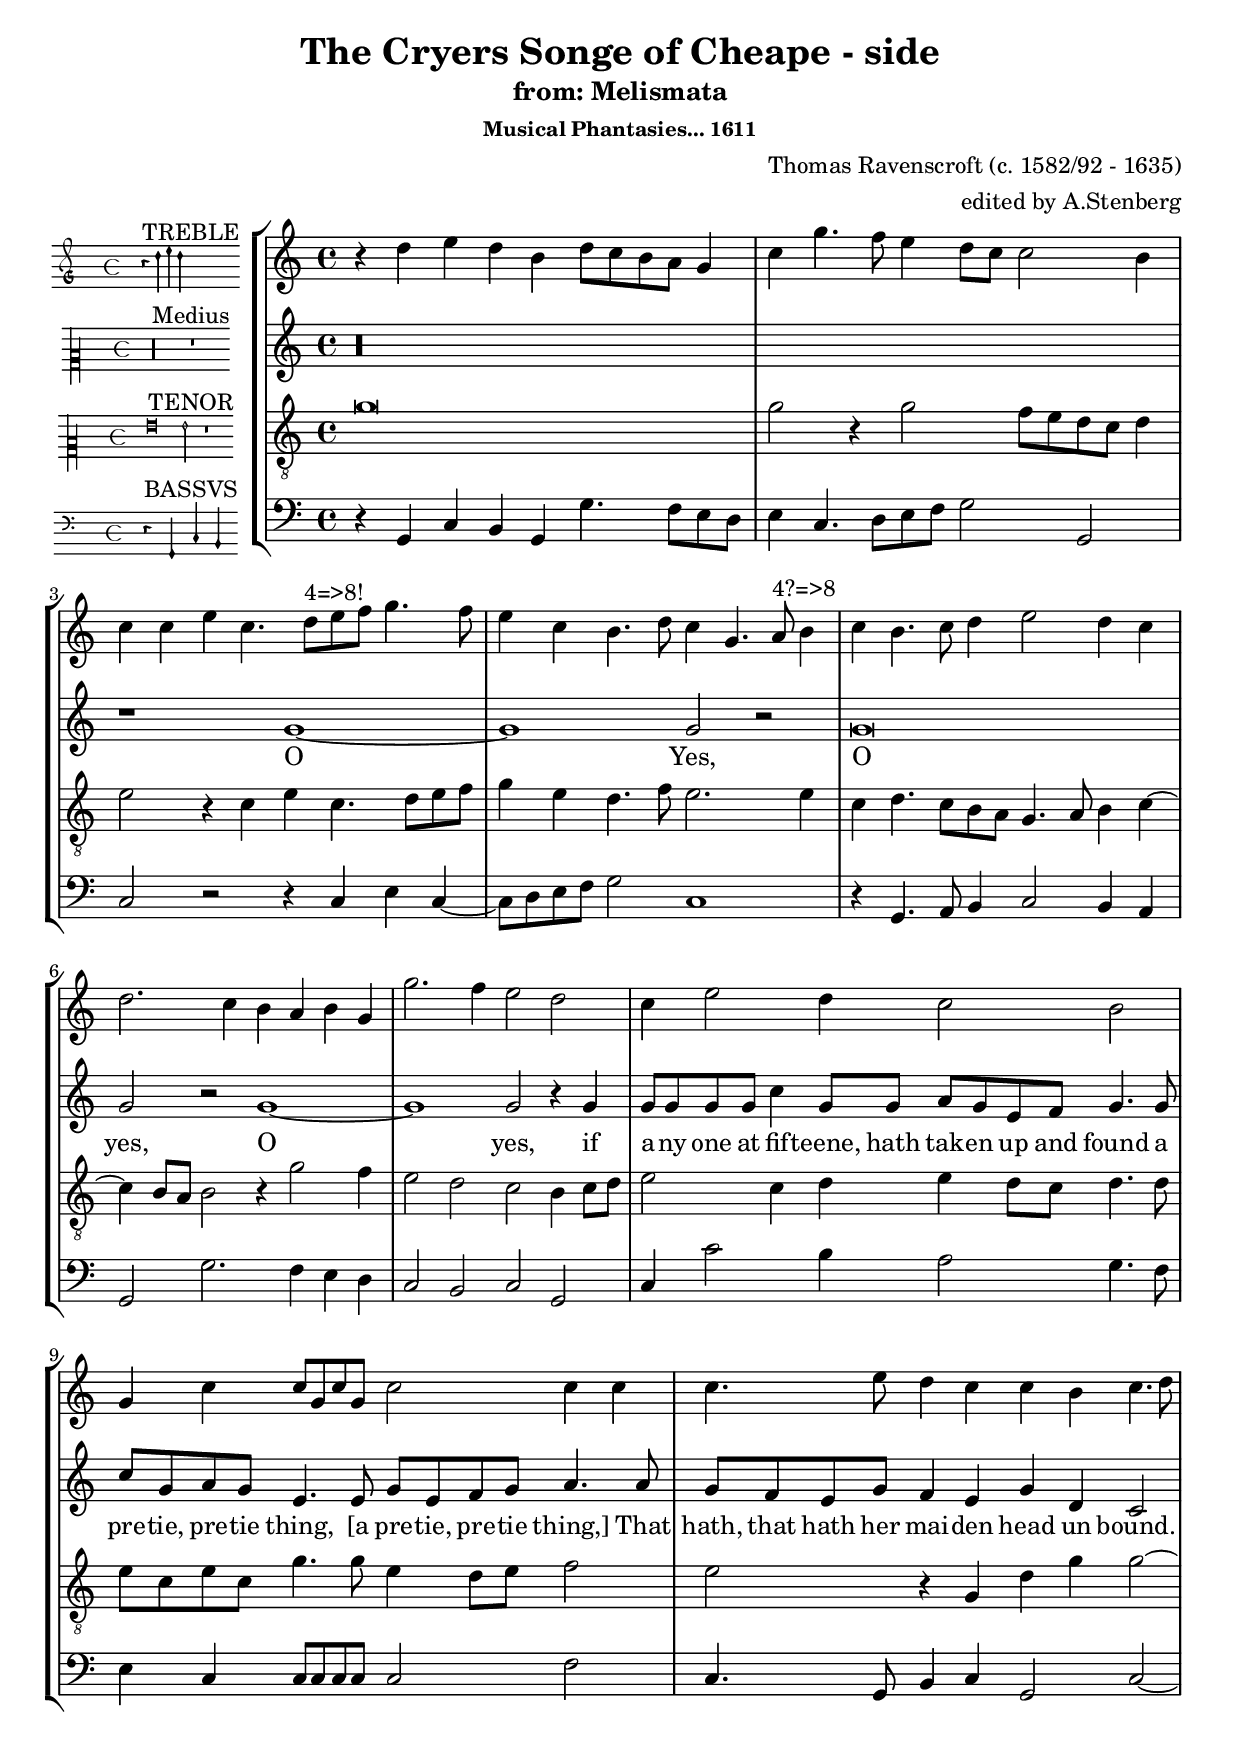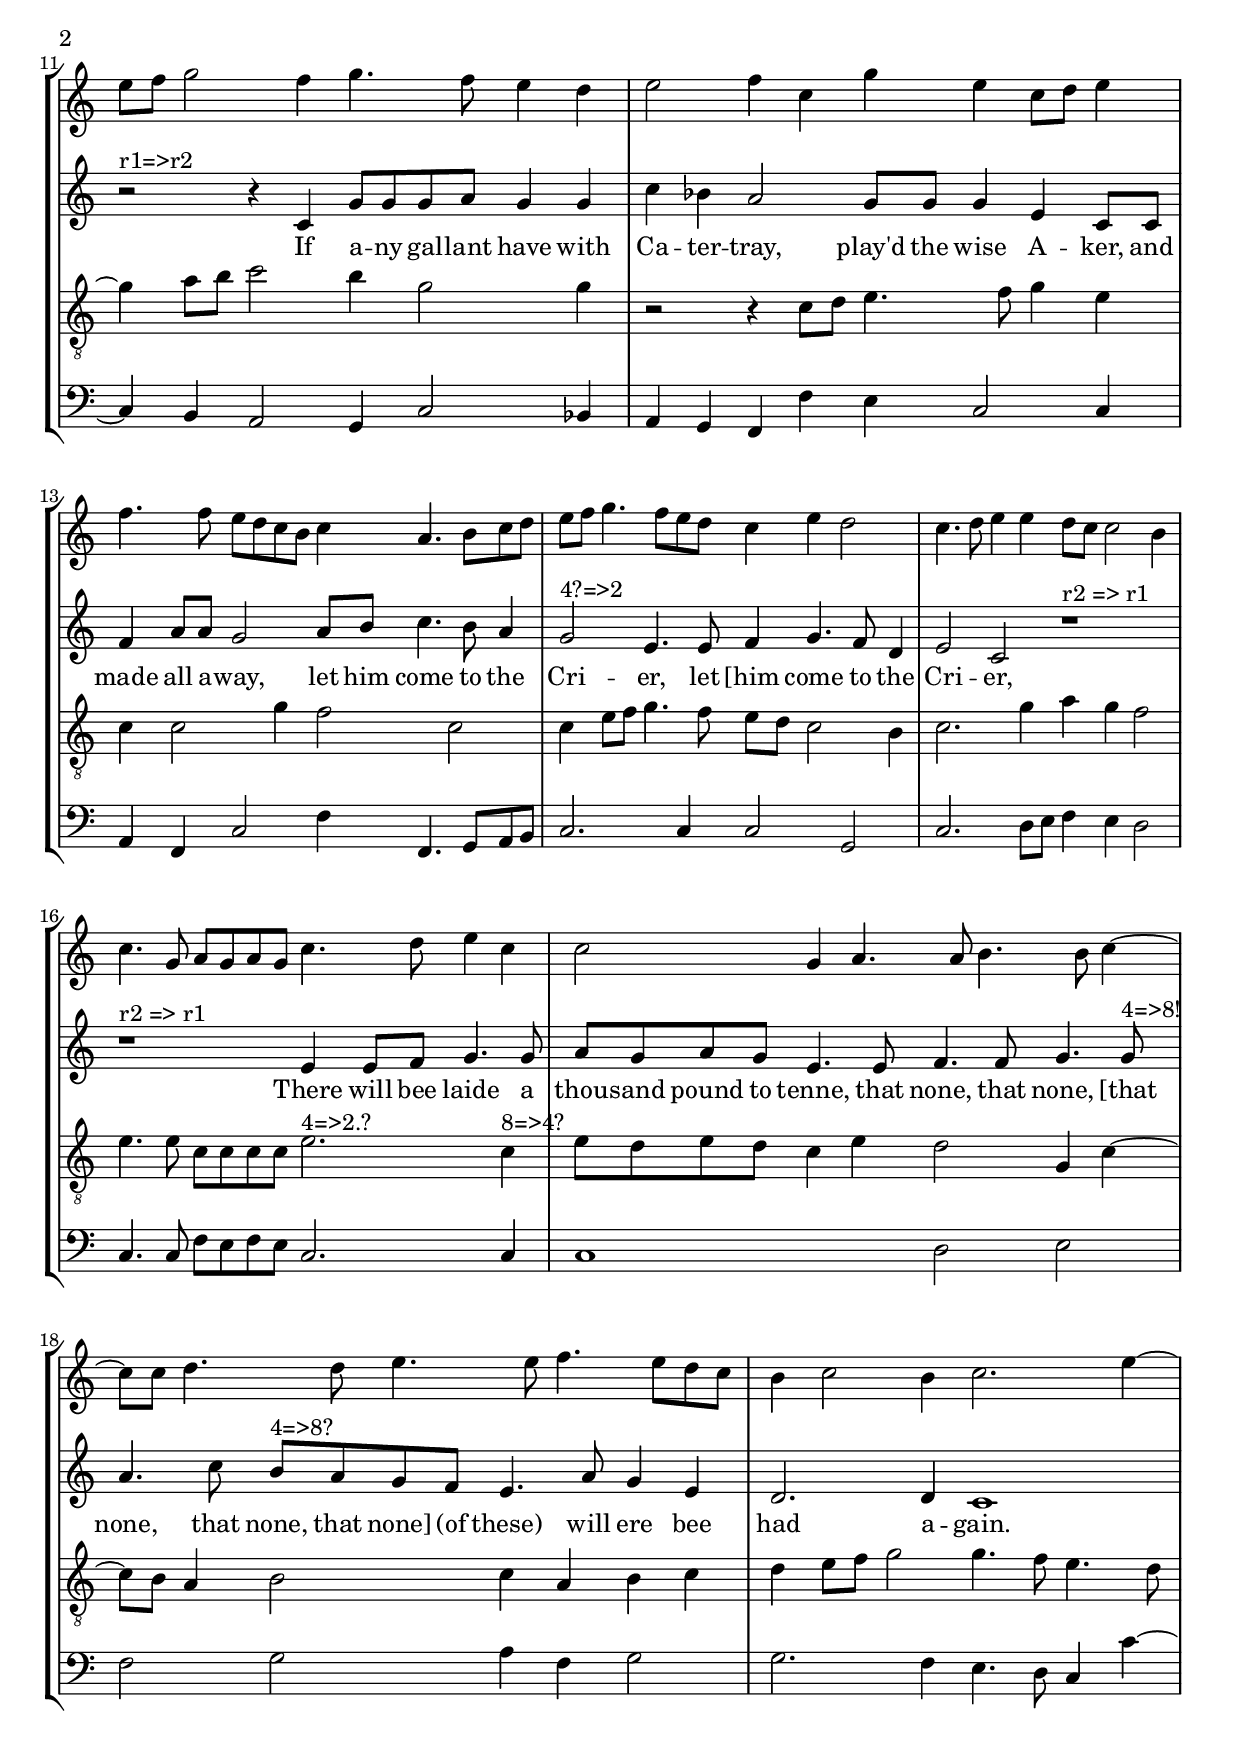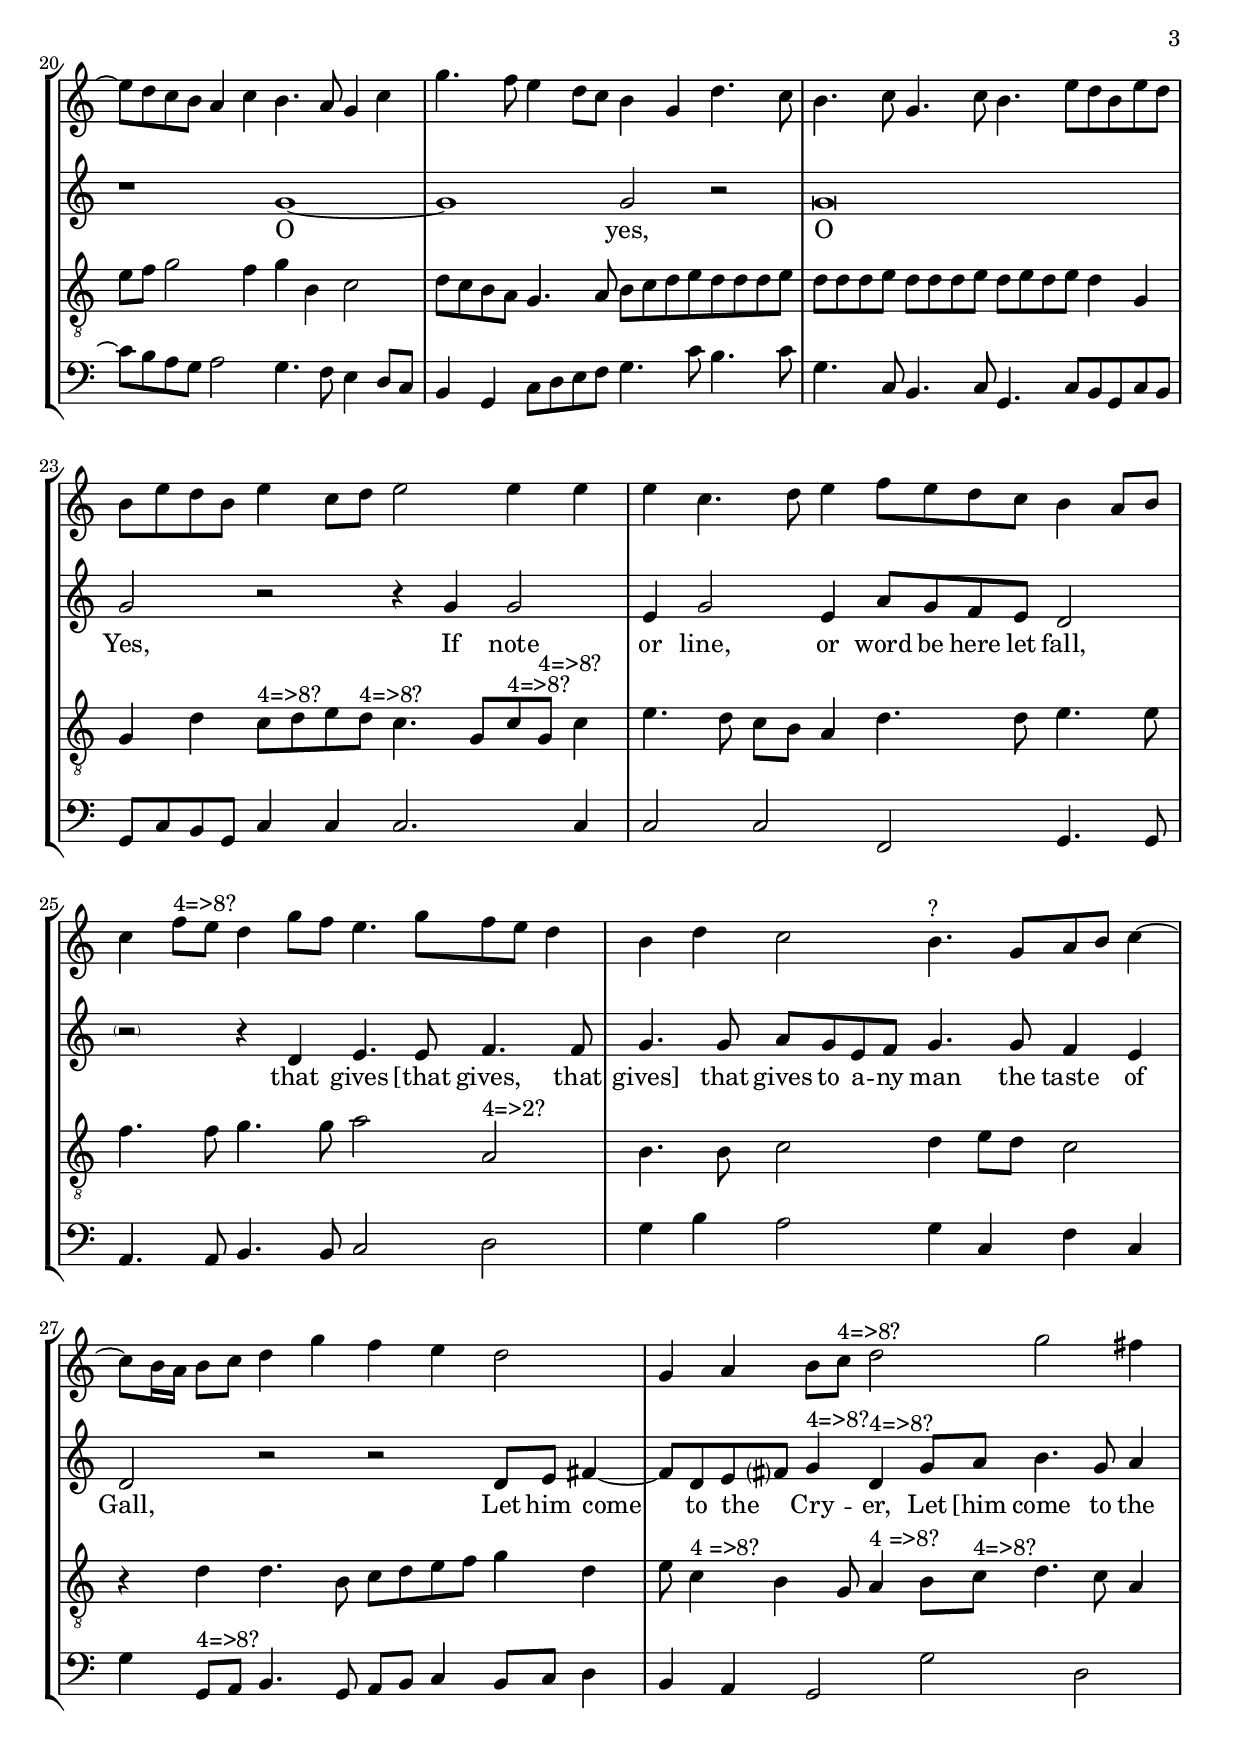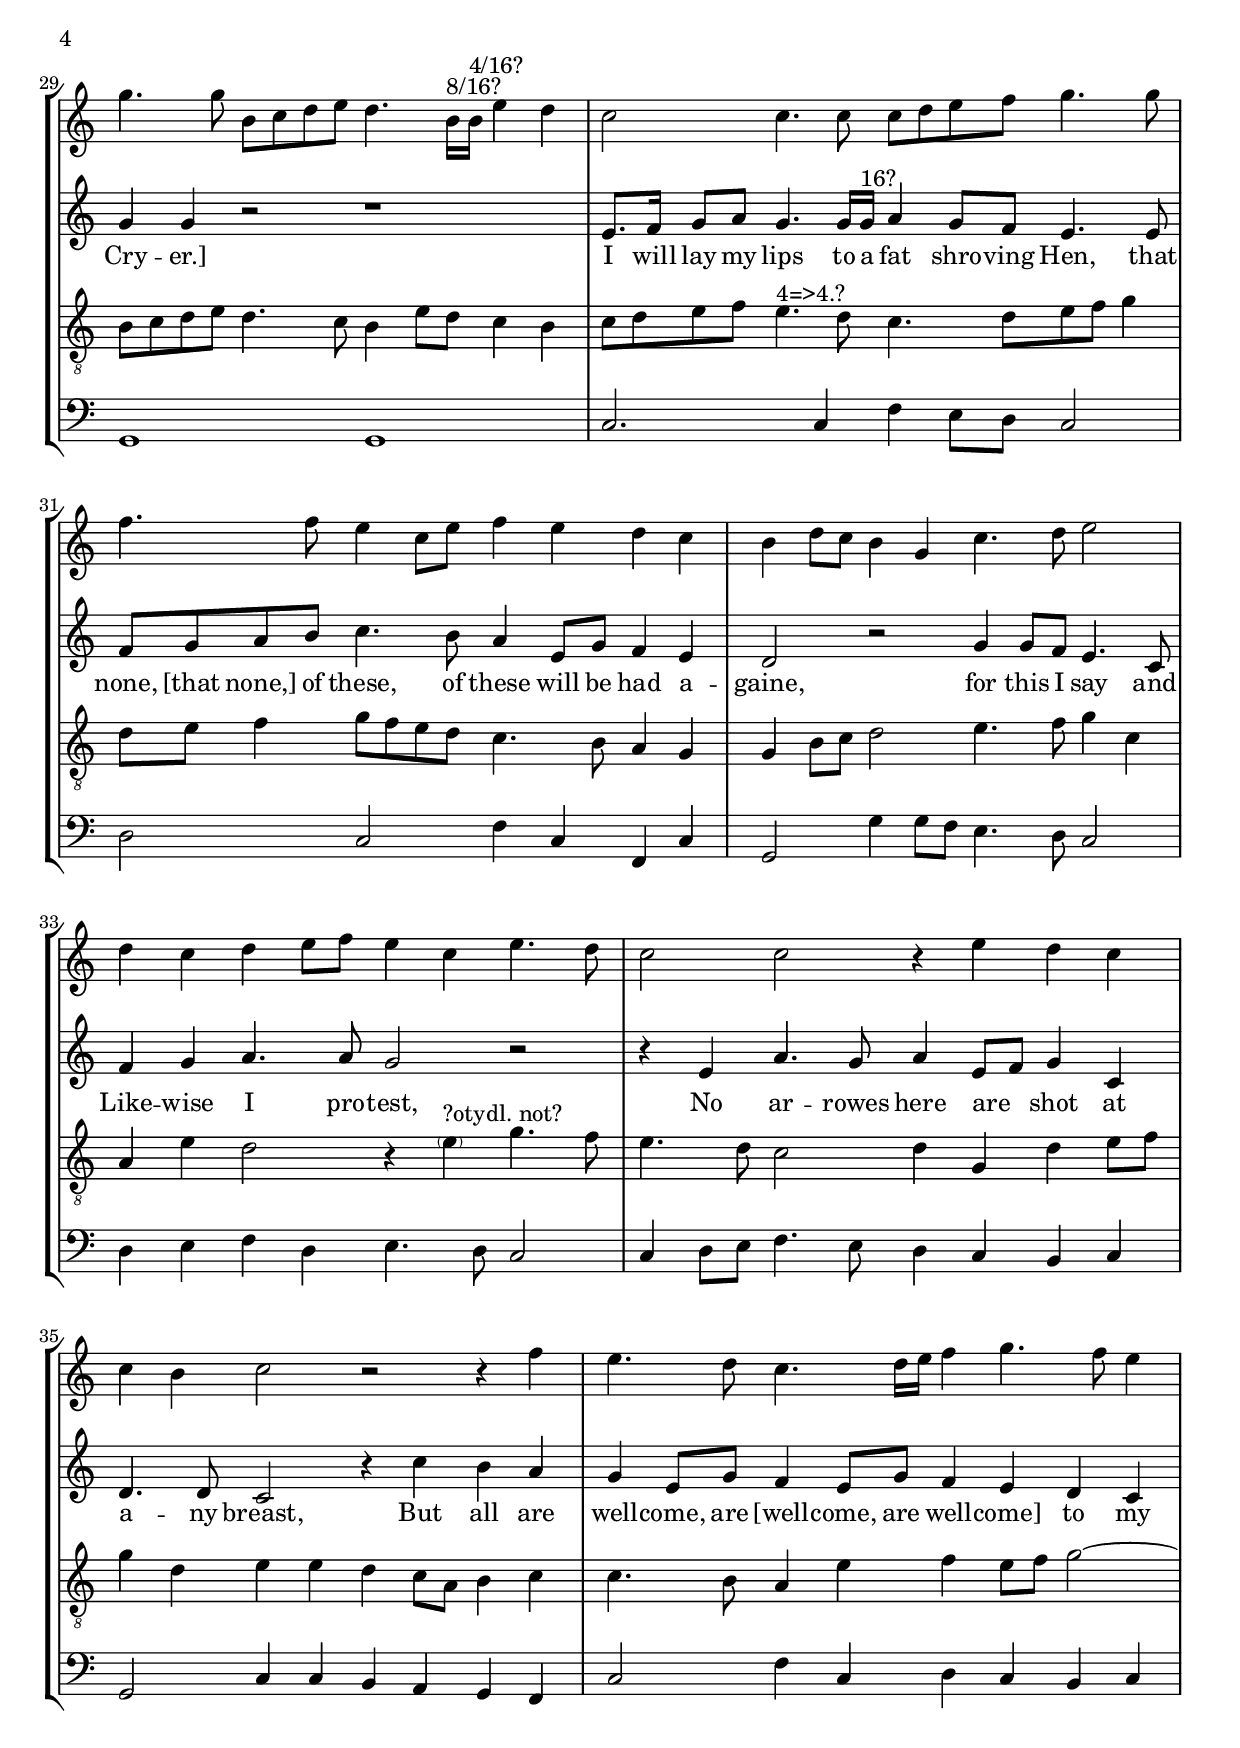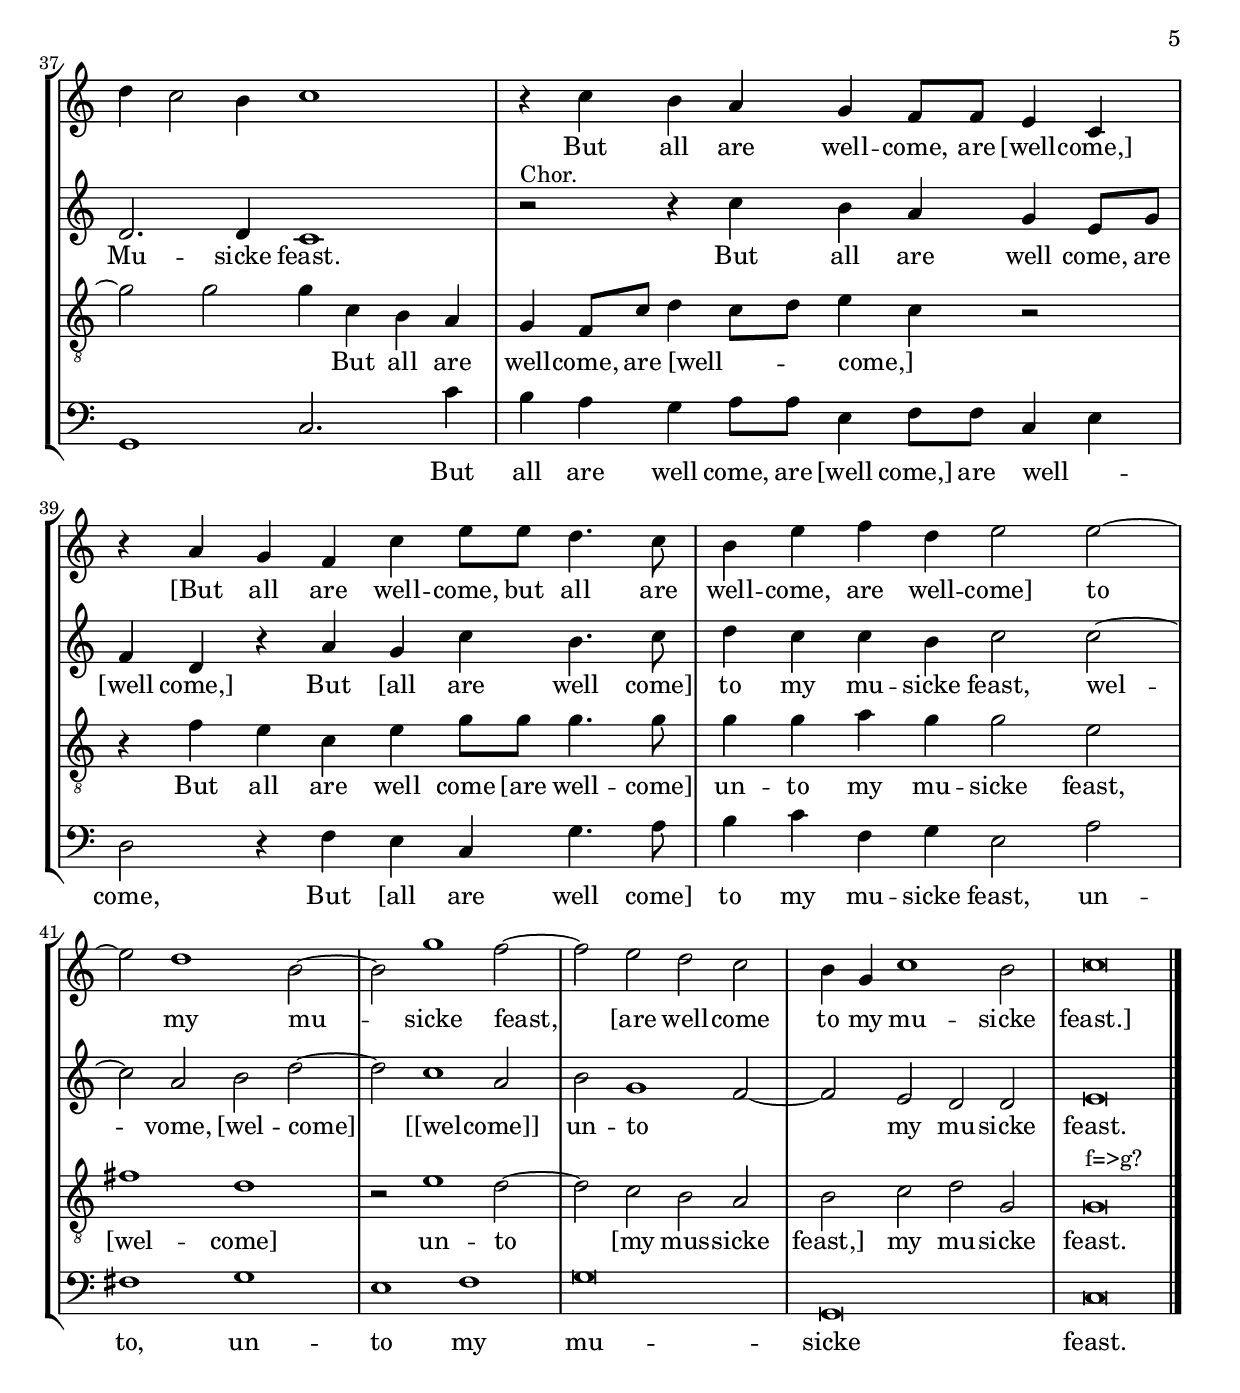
% Created on Wed Jul 13 13:18:23 EEST 2011
\version "2.17.97"

\header {
	title = "The Cryers Songe of Cheape - side" 
 subtitle = "from: Melismata" 
 subsubtitle = "Musical Phantasies... 1611" 
 	composer = "Thomas Ravenscroft (c. 1582/92 - 1635)" 
 	arranger = "edited by A.Stenberg"

}

\include "deutsch.ly"


%\showFirstLength =R\breve*12
incipitDiscantus = \markup {
  \score {
    {
%%      \set Staff.instrumentName = #"Treble "
      \override NoteHead.style = #'mensural
      \override Rest.style = #'mensural
      \override Staff.TimeSignature.style = #'mensural
      \cadenzaOn
      \clef "petrucci-g"
      \key c \major
      \time 4/4
      r4^"TREBLE" d''4  e'' d''  %two bars
      \skip 1*8 % eight bars
    }
    \layout {
      \context {
        \Voice
        \remove "Ligature_bracket_engraver"
        \consists "Mensural_ligature_engraver"
      }
      line-width = 3.5\cm
    }
  }
}

incipitAltus = \markup {
  \score {
    {
%      \set Staff.instrumentName = #"Medius "
      \override NoteHead.style = #'mensural
      \override Rest.style = #'mensural
      \override Staff.TimeSignature.style = #'mensural
      \cadenzaOn
      \clef "petrucci-c2"
      \key c \major
      \time 4/4
      r\longa^"Medius" r1       % one bar
        % two bars
      \skip 1*7 % seven bars
    }
    \layout {
      \context {
        \Voice
        \remove "Ligature_bracket_engraver"
        \consists "Mensural_ligature_engraver"
      }
      line-width = 3.5\cm
    }
  }
}

incipitTenor = \markup {
  \score {
    {
%      \set Staff.instrumentName = #"Tenor  "
      \override NoteHead.style = #'mensural
      \override Rest.style = #'mensural
      \override Staff.TimeSignature.style = #'mensural
      \cadenzaOn
      \clef "petrucci-c2"
      \key c \major
      \time 4/4

      g'\breve^"TENOR" g'2   % two bars
      r1        % one bar
     
      \skip 1   % one bar
    }
    \layout {
      \context {
        \Voice
        \remove "Ligature_bracket_engraver"
        \consists "Mensural_ligature_engraver"
      }
      line-width = 3.5\cm
    }
  }
}

incipitBassus = \markup {
  \score {
    {
%%      \set Staff.instrumentName = #"Bassus  "
      \override NoteHead.style = #'mensural
      \override Rest.style = #'mensural
      \override Staff.TimeSignature.style = #'mensural
      \cadenzaOn
      \clef "mensural-f"
      \key c \major
      \time 4/4
      % incipit
      r4^"BASSVS" g,4 c h,
    }
    \layout {
      \context {
        \Voice
        \remove "Ligature_bracket_engraver"
        \consists "Mensural_ligature_engraver"
      }
      line-width = 3.5\cm
    }
  }
}

staffSoprano = \new Staff {
	\time 4/4
	\set Score.measureLength = #(ly:make-moment 4/2)
	\set Staff.instrumentName = \incipitDiscantus

	\key c \major
	\clef treble
	\set Score.tempoHideNote = ##t
	\tempo 2=84
	\relative c'' { 	
		\context Voice = "melodySop" {
			\dynamicUp
	\set Staff.midiInstrument = "flute"
 % Type notes here
        | \melisma
%        s\breve*7
	r4 d4 e4 d4 h4 d8 c8 h8 a8 g4 |
	c4 g'4. f8 e4 d8 c8 c2 h4 |
	c4 c e c4. d8^"4=>8!" e8 f8 g4. f8 |
	e4 c4 h4. d8 c4 g4. a8^"4?=>8" h4 |
	c4 h4. c8 d4 e2 d4 c |
	d2. c4 h4 a4 h4 g4 |
	g'2. f4 e2 d2 |
	c4 e2 d4 c2 h2 |
	g4 c4 c8 g8 c8 g8 c2 c4 c4 |
	c4. e8 d4 c4 c4 h4 c4. d8 |
	e8 f g2 f4 g4. f8 e4 d4 |
	e2 f4 c4 g'4 e4 c8 d8 e4 |
	f4. f8 e8 d c h c4 a4. h8 c d |
	e8 f8 g4. f8 e8 d8 c4 e4 d2 |
	c4. d8 e4 e4 d8 c8 c2 h4 |
	c4. g8 a8 g8 a8 g8 c4. d8 e4 c4 |
	c2 g4 a4. a8 h4. h8 c4~ |
	c8 c8 d4. d8 e4. e8 f4. e8 d8 c8 |
	h4 c2 h4 c2. e4~ |
	e8 d c h a4 c4 h4. a8 g4 c4 |
	g'4. f8 e4 d8 c h4 g4 d'4. c8 |
	h4. c8 g4. c8 h4. e8 d8 h8 e8 d8 |
	h8 e8 d8 h8 e4 c8 d8 e2 e4 e4 |
	e4 c4. d8 e4 f8 e8 d8 c8 h4 a8 h8 | %trubel i forts	
	c4 f8^"4=>8?" e d4 g8 f e4. g8 f8 e8 d4 | 
	h4 d4 c2 h4.^"?" g8 a8 h8 c4~ |
	c8 h16 a16 h8 c  d4 g f4 e4 d2 |
	g,4 a4 h8 c^"4=>8?" d2 g2 fis4 |
	g4. g8 h,8 c8 d8 e8 d4. h16^"8/16?" h^"4/16?" e4 d |
	c2 c4. c8 c8 d8 e8 f8 g4. g8 |
	f4. f8 e4 c8 e8 f4 e d c |
	h4 d8 c h4 g c4. d8 e2 |
	d4 c d4 e8 f e4 c e4. d8 |
        c2 c2 r4 e4 d c |
        c4 h c2 r2 r4 f4 |
        e4. d8 c4. d16 e f4 g4. f8 e4 | 
        d4 c2 h4 c1 \melismaEnd |
        r4 	\set Staff.midiInstrument = "choir aahs"c4 h4 a4 g4 f8 f8 e4 c4 |
        r4 a'4 g4 f4 c' e8 e d4. c8 |
        h4 e f4  d4  e2 e2~ |
        e2 d1 h2~ |
        h2 g'1 f2~ |
        f2 e d c |
        h4 g c1 h2 |
	c\breve  |
		}

	\bar "|."
	}

}
verseS= \lyricmode {
	
	But all are well -- come, 
	are "[well"  -- "come,]" 
	"[But" all are well -- come, but all are well -- come, are well -- "come]" 
	to my mu -- sicke feast,
	"[are" well -- come to  my mu -- sicke "feast.]"
}
staffAlto = \new Staff {
	\set Staff.instrumentName = \incipitAltus
	\set Staff.midiInstrument = "choir aahs"
	\key c \major
	\clef treble
	\relative c' { 	
		\context Voice = "melodyAlt" {
			\dynamicUp		
 % Type notes here 
  |
%  s\breve
  r\longa |
  r1 g'1~ |
  g1 g2 r2 |
  g\breve |
  g2 r2 g1~ |
  g1 g2 r4 g4 |
  g8 g8 g8 g8 c4 g8 g8 a8 g8 e8 f8 g4. g8 |
  c8 g8 a g8 e4. e8 g8 e8 f8 g8 a4. a8 |
  g8 f8 e8 g8 f4 e4 g4 d4 c2   |
  r2^"r1=>r2" r4 c4 g'8 g8 g8 a8 g4  g4 |
  c4 b a2 g8 g8 g4 e4 c8 c8 |
  f4 a8 a8 g2 a8 h8 c4. h8  a4 |
  g2^"4?=>2" e4. e8 f4 g4. f8 d4 |
  e2 c2 r1^"r2 => r1" |
  r1^"r2 => r1" e4 e8 f8 g4. g8 |
  a8 g8 a8 g8 e4. e8 f4. f8 g4. g8^"4=>8!"
  a4. c8 h8^"4=>8?" a8 g8 f8 e4. a8 g4 e4 |
  d2. d4 c1 |
  r1 g'~ |
  g1 g2 r2 |
  g\breve  |
  g2 r2 r4 g4 g2 |
  e4 g2 e4 a8 g8 f8 e8 d2 |%trubel i forts
  \parenthesize r2 r4 d4 e4. e8 f4. f8 |
  g4. g8 a8 g8 e8 f8 g4. g8 f4 e |
  d2 r2 r d8 e8  fis4~ |
  fis8 d8 e8\melisma fis?8\melismaEnd g4^"4=>8?" d^"4=>8?" g8 a8 h4. g8 a4 | 
  g4 g r2 r1 |
  e8. f16 g8 a g4. g16 g16^"16?" a4 g8 f e4. e8 |
  f8 g a h c4. h8 a4 e8 g8 f4 e4 |
  d2 r2 g4 g8 f e4. c8 |
  f4 g a4. a8 g2 r2 |
  r4 e4 a4. g8 a4 e8\melisma f\melismaEnd g4 c, 
  d4. d8 c2 r4 c'4 h4 a |
  g4 e8 g f4 e8 g f4 e d c |
  d2. d4 c1 |
  r2^"Chor." r4 c'4 h4 a4 g4 e8 g8 |
  f4 d4 r4 a'4 g4 c4 h4. c8 |
  d4 c4 c4 h4 c2 c2~ |
  c2 a h2 d2~ |
  d2 c1 a2 |
  h2 g1 f2~ |
  f2 e d d |
  e\breve |
		}

	\bar "|."
	}

}
verseA= \lyricmode {
	O Yes, O yes, O yes, 
	if a -- ny one at fif -- teene, 
	hath tak -- en up and found a pre -- tie, pre -- tie thing,
	"[a" pre -- tie, pre -- tie "thing,]"
	That hath, 
	that hath her mai -- den head un bound.
	If a -- ny gal -- lant have with 
	Ca -- ter -- tray, 
	play'd the wise A -- ker,
	and made all a -- way,
	let him come to the Cri -- er,
	let "[him" come to the Cri -- er,
	There will bee laide a thou -- sand pound to tenne,
	that none, that none,
	"[that" none, that none, that "none]" (of these) will ere bee had a -- gain.
	O yes, O Yes,
	If note or line, or word be here let fall,
	that gives "[that" gives, that 
	"gives]" that gives to a -- ny man the taste of Gall,
	Let him come to the Cry -- er, Let "[him" come to the Cry -- "er.]"
	I will lay my lips to a fat shro -- ving Hen,
	that none, "[that" "none,]"
	of these, of these will be had a -- gaine,
	for this I say and Like -- wise I pro -- test,
	No ar -- rowes here are shot at a -- ny breast,
	But all are well -- come, are "[well" -- come, are well -- "come]"
	to my Mu -- sicke feast.
	But all are well come, 
	are "[well" "come,]" 
	But "[all" are well "come]" to my mu -- sicke feast,
	wel -- vome, "[wel" -- "come]" "[[wel" -- "come]]" un -- to _ my mu -- sicke feast.
}
staffTenor = \new Staff {
	\set Staff.instrumentName = \incipitTenor

	\key c \major
	\clef "G_8"
	\relative c' { 	
		\context Voice = "melodyTen" {
			\dynamicUp		
 % Type notes here
 	\set Staff.midiInstrument = "viola"
 	|\melisma
%	s\breve*7
	g'\breve |
	g2 r4 g2 f8 e8 d8 c8 d4 |
	e2 r4 c4 e4 c4. d8 e8 f8 |
	g4 e4 d4. f8 e2. e4 |
	c4 d4. c8 h8 a8 g4. a8 h4 c4~|
	c4 h8 a8 h2 r4 g'2 f4 |
	e2 d c2 h4 c8 d8 |

	e2 c4 d4 e4 d8 c8 d4. d8 |
	e8 c8 e8 c8 g'4. g8 e4 d8 e8 f2 |
	e2 r4 g,4 d'4 g4 g2~ |
	g4 a8 h c2 h4 g2 g4 |
	r2 r4 c,8 d8 e4. f8 g4 e4 |
	c4 c2 g'4 f2 c2 | 
	c4 e8 f8 g4. f8 e8 d8 c2 h4 |
	c2. g'4 a4 g4 f2 |
	e4. e8 c8 c8 c8 c8 e2.^"4=>2.?" c4^"8=>4?" |
	e8 d8 e8 d8 c4 e4 d2 g,4 c4~ | 
        c8 h8 a4 h2 c4 a4 h4 c4 |
	d4 e8 f g2 g4. f8 e4. d8 |
	e8 f8 g2 f4 g4 h,4 c2 | 
	d8 c8 h8 a8 g4. a8 h8 c8 d8 e8 d8 d8 d8 e8 |
	d8 d8 d8 e8 d8 d8 d8 e8 d8 e8  d8 e8 d4 g,4 |
	g4 d'4 c8^"4=>8?" d8 e8 d^"4=>8?" c4. g8 c8^"4=>8?" g8^"4=>8?" c4 | 
	e4. d8 c8 h8 a4 d4. d8 e4. e8 |
	f4. f8 g4. g8 a2 a,2^"4=>2?"|
	h4. h8 c2 d4 e8 d c2 |
	r4 d4 d4. h8  c8 d8 e8 f8 g4 d4 |
	e8 c4^"4 =>8?" h4 g8 a4^"4 =>8?" h8 c8^"4=>8?" d4. c8 a4 |
	h8 c8 d8 e8 d4. c8 h4 e8 d c4 h4 |
	c8 d8 e8 f8 e4.^"4=>4.?" d8 c4. d8 e8 f8 g4
	d8 e8 f4 g8 f8 e8 d c4. h8 a4 g | 
	g4 h8 c d2 e4. f8 g4 c, |
 	a4 e' d2 r4 \parenthesize e4^"?otydl. not?" g4. f8 |
 	e4. d8 c2 d4 g, d'4 e8 f |
 	g4 d e e d c8 a h4 c |
 	c4. h8 a4 e'4 f e8 f g2~ |
 	g2 g2 g4\melismaEnd \set Staff.midiInstrument = "choir aahs" c, h a |
 	g4 f8 c'8 d4 c8 d8 e4 c4 r2 |
 	r4 f4 e c e g8 g g4. g8 |
 	g4 g a g g2 e2 |
 	fis1 d |
 	r2 e1 d2~ |
 	d2 c h a |
 	h2 c d g, |
 	g\breve^"f=>g?"
		}

	\bar "|."
	}

}
verseT= \lyricmode {
	 
	But all are well -- come, 
	are "[well" -- _  _ "come,]" _
	
	But "all" are well "come" 
	"[are" well -- "come]"
	un -- to my mu -- sicke feast,
	"[wel" -- "come]" un -- to  "[my" mus -- sicke "feast,]" my mu -- sicke feast.
}
staffBass = \new Staff {
	\set Staff.instrumentName = \incipitBassus
	\key c \major
	\clef bass
	\relative c { 	
		\context Voice = "melodyBas" {
			\dynamicUp		
 % Type notes here 
	\set Staff.midiInstrument = "cello"
 	|\melisma
% 	s\breve*7
	r4 g4 c4 h4 g4 g'4. f8 e8 d8 |
	e4 c4. d8 e8 f8 g2 g,2 |
	c2 r2 r4 c4 e4 c4~|
	c8 d8 e8 f8 g2 c,1 |
	r4 g4. a8 h4 c2 h4 a4 |
	g2 g'2. f4 e4 d4 |
	c2 h2 c2 g2 |
	
	c4 c'2 h4 a2 g4. f8 |
	e4 c4 c8 c8 c8 c8 c2 f2 |
	c4. g8 h4 c4 g2 c2~ |
	c4 h4 a2 g4 c2 b4 |
	a4 g4 f4 f'4 e c2 c4 |
	a4 f4 c'2 f4 f,4. g8 a8 h8 |
	c2. c4 c2 g2 |
	c2. d8 e8 f4 e4 d2 |
	c4. c8f8 e8 f8 e8 c2. c4 |
	c1 d2 e2 |
	f2 g a4 f4 g2 |
	g2. f4 e4. d8 c4 c'4~ |
	c8 h8 a8 g8 a2 g4. f8 e4 d8 c8 | 
	h4 g4 c8 d8 e8 f8 g4. c8 h4. c8 |
	g4. c,8 h4. c8 g4. c8 h8 g8 c8 h8 |
	g8 c8 h8 g8 c4 c4 c2. c4 |
	c2 c2 f,2 g4. g8 |
	a4. a8 h4. h8 c2 d2 |
	g4 h a2 g4 c, f c |
	g'4 g,8^"4=>8?" a8 h4. g8 a8 h c4 h8 c8  d4 |
	h4 a g2 g' d2 |
	g,1 g1 |
	c2. c4 f4 e8 d c2 |
	d2 c f4 c f, c' |
	g2 g'4 g8 f e4. d8 c2 |
 	d4 e f d e4. d8 c2 |
 	c4 d8 e f4. e8 d4 c h c |
 	g2 c4 c h a g f |
 	c'2 f4 c d c h c |
 	g1 c2.\melismaEnd \set Staff.midiInstrument ="choir aahs" c'4 |
 	h4 a g a8 a e4 f8 f c4 e |
 	d2 r4 f4 e c g'4. a8 |
 	h4 c f, g e2 a2 |
 	fis1 g |
 	e1 f |
 	g\breve |
 	g,\breve |
 	c\breve ||
		}

	\bar "|."
	}

}
verseB= \lyricmode {
	 
	But all are well come, 
	are "[well" "come,]" are well -- _ come,
	But "[all" are well "come]" to my mu -- sicke feast,
	  un -- to, un -- to   my mu -- sicke feast.
}

\score {
	\new StaffGroup <<
		\staffSoprano
		\context Lyrics = "lmelodySop" \lyricmode { \lyricsto "melodySop" \verseS }
		
		\staffAlto
		\context Lyrics = "lmelodyAlt" \lyricmode { \lyricsto "melodyAlt" \verseA }
		
		\staffTenor
		\context Lyrics = "lmelodyTen" \lyricmode { \lyricsto "melodyTen" \verseT }
		
		\staffBass
		\context Lyrics = "lmelodyBas" \lyricmode { \lyricsto "melodyBas" \verseB }
		
	>>
	
	\midi {
	}

  \layout {
  	  indent = 3.5\cm
  }
}

\paper {
}




%{
convert-ly.py (GNU LilyPond) 2.18.0  convert-ly.py: Processing `'...
Applying conversion: 2.12.3, 2.13.0, 2.13.1, 2.13.4, 2.13.10, 2.13.16,
2.13.18, 2.13.20, 2.13.27, 2.13.29, 2.13.31, 2.13.36, 2.13.39,
2.13.40, 2.13.42, 2.13.44, 2.13.46, 2.13.48, 2.13.51, 2.14.0, 2.15.7,
2.15.9, 2.15.10, 2.15.16, 2.15.17, 2.15.18, 2.15.19, 2.15.20, 2.15.25,
2.15.32, 2.15.39, 2.15.40, 2.15.42, 2.15.43, 2.16.0, 2.17.0, 2.17.4,
2.17.5, 2.17.6, 2.17.11, 2.17.14, 2.17.15, 2.17.18, 2.17.19, 2.17.20,
2.17.25, 2.17.27, 2.17.29, 2.17.97
%}
